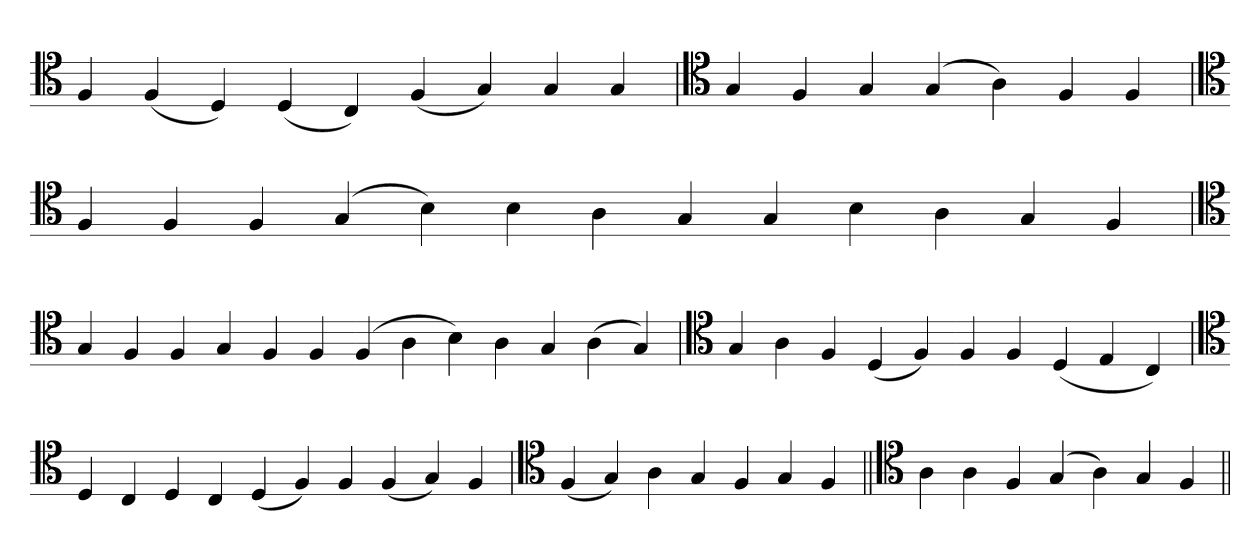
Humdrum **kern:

**kern
*part1
*staff1
*clefC4
=
4F
(4F
4D)
(4D
4C)
(4F
4G)
4G
4G
=`
*clefC4
4G
4F
4G
(4G
4A)
4F
4F
='
*clefC4
4F
4F
4F
(4G
4B)
4B
4A
4G
4G
4B
4A
4G
4F
=
*clefC4
4G
4F
4F
4G
4F
4F
(4F
4A
4B)
4A
4G
(4A
4G)
='
*clefC4
4G
4A
4F
(4D
4F)
4F
4F
(4D
4E
4C)
='
*clefC4
4D
4C
4D
4C
(4D
4F)
4F
(4F
4G)
4F
=`
*clefC4
(4F
4G)
4A
4G
4F
4G
4F
=||
*clefC4
4A
4A
4F
(4G
4A)
4G
4F
=||
*-
